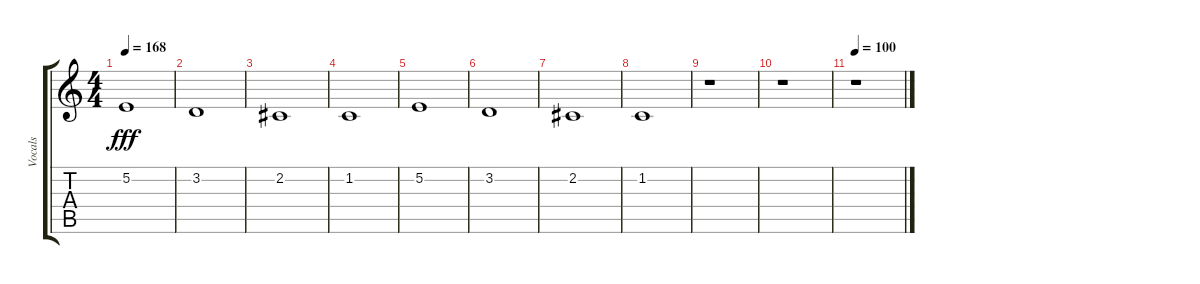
\track ("Vocals" "Vocals") {instrument altosax}
\staff {score tabs}
\tuning (E4 B3 G3 D3 A2 E2) {hide}
\ts (4 4)
\tempo 168
\clef g2
\ks c
5.2.1{dy fff} |
3.2.1 |
2.2.1 |
1.2.1 |
5.2.1 |
3.2.1 |
2.2.1 |
1.2.1 |
r.1 |
r.1 |
\tempo 100
r.1
